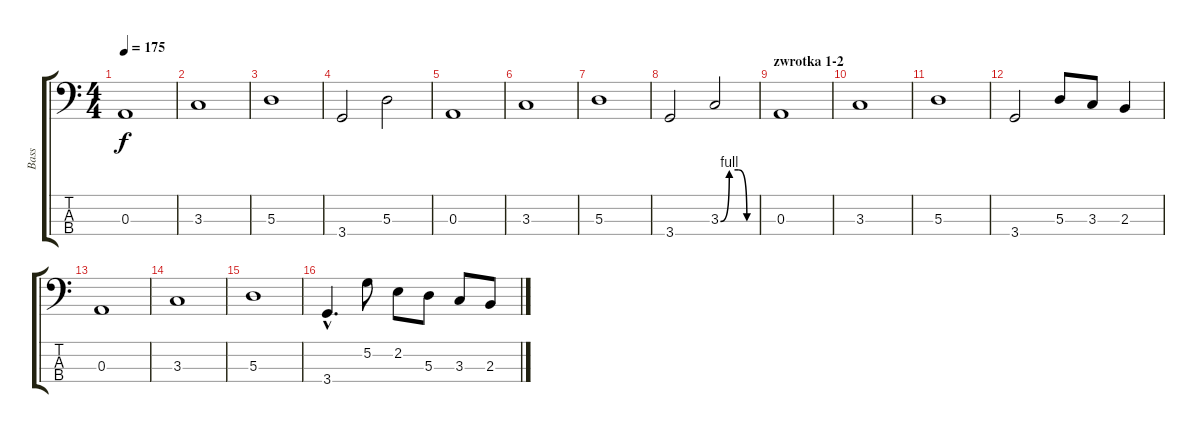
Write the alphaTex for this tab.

\track ("Bass" "Bass") {instrument electricbassfinger}
\staff {score tabs}
\tuning (G2 D2 A1 E1) {hide}
\ts (4 4)
\tempo 175
\clef f4
\ks c
0.3.1{dy f} |
3.3.1 |
5.3.1 |
3.4.2 5.3.2 |
0.3.1 |
3.3.1 |
5.3.1 |
3.4.2 3.3{be (custom 0 0 15 4 30 4 45 0 60 0)}.2 |
\section ("" "zwrotka 1-2")
0.3.1 |
3.3.1 |
5.3.1 |
3.4.2 5.3.8 3.3.8 2.3.4 |
0.3.1 |
3.3.1 |
5.3.1 |
3.4{hac}.4{d} 5.2.8 2.2.8 5.3.8 3.3.8 2.3.8
